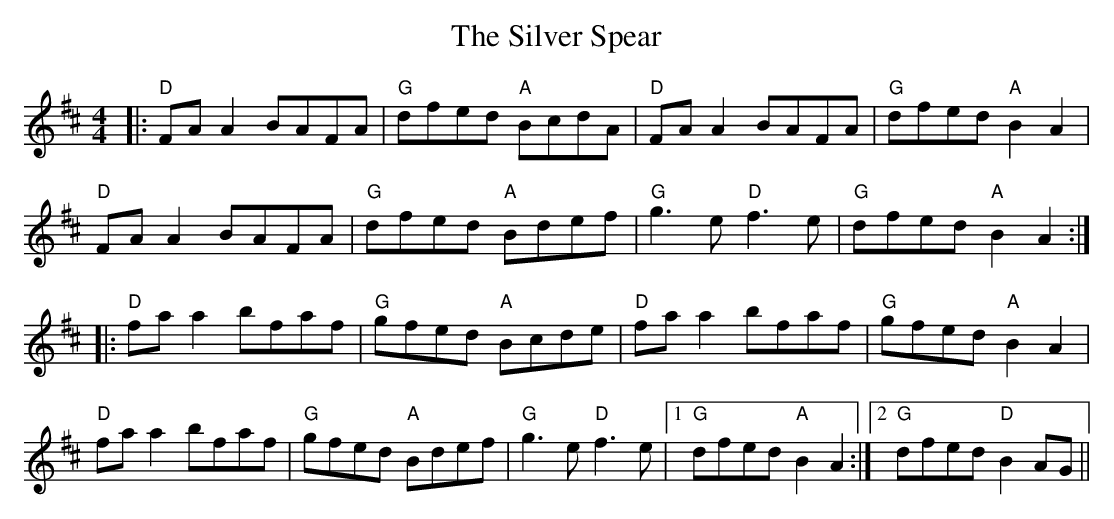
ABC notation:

X:1
T: The Silver Spear
M: 4/4
L: 1/8
K: Dmaj
|:"D"FA A2 BAFA|"G"dfed "A"BcdA|"D"FA A2 BAFA|"G"dfed "A"B2 A2|
"D"FA A2 BAFA|"G"dfed "A"Bdef|"G"g3 e "D"f3 e|"G"dfed "A"B2 A2:|
|:"D"fa a2 bfaf|"G"gfed "A"Bcde|"D"fa a2 bfaf|"G"gfed "A"B2 A2|
"D"fa a2 bfaf|"G"gfed "A"Bdef|"G"g3 e "D"f3 e|1 "G"dfed "A"B2 A2:|2 "G"dfed "D"B2 AG||
